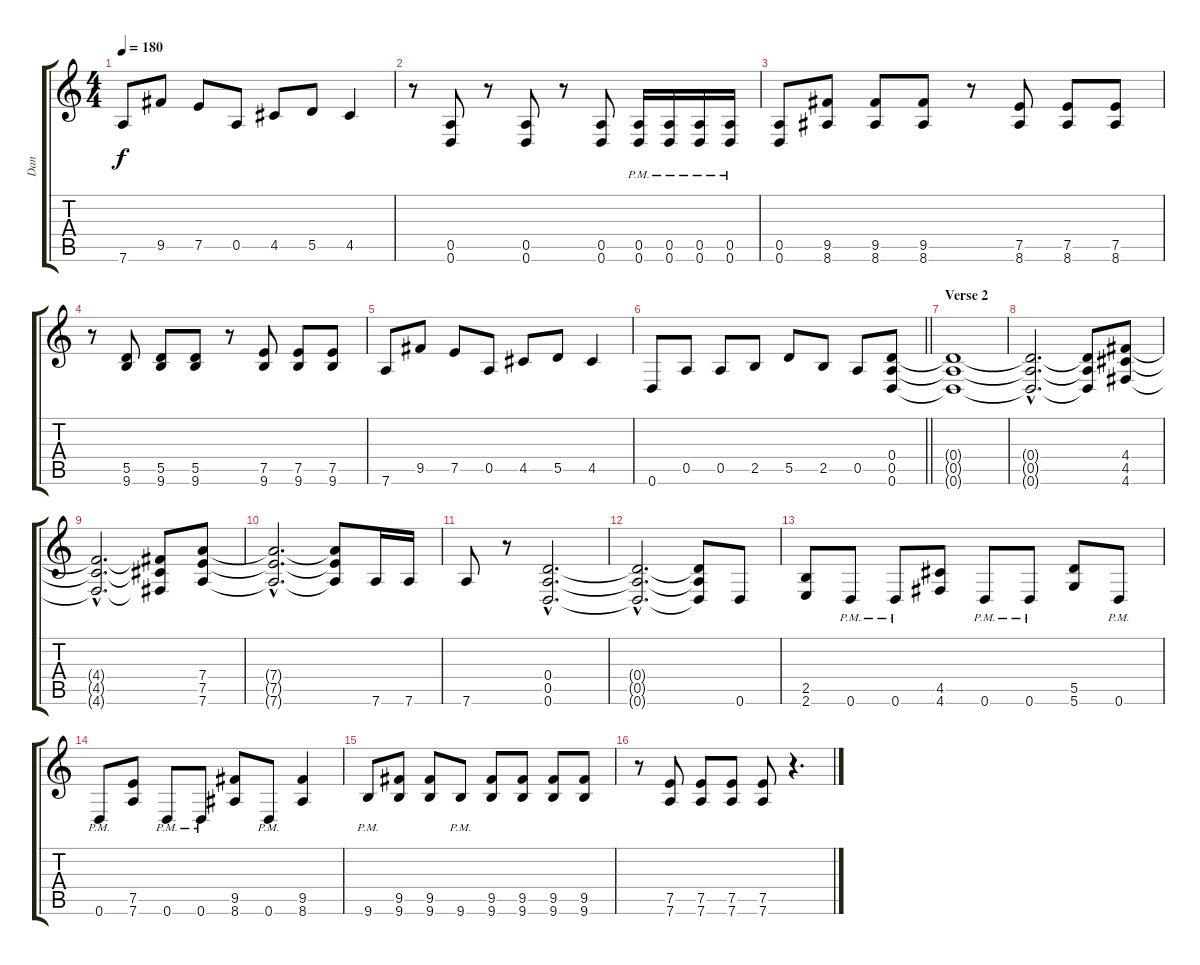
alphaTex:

\track ("Dan" "Dan") {instrument overdrivenguitar}
\staff {score tabs}
\tuning (E4 B3 G3 D3 A2 D2) {hide}
\ts (4 4)
\tempo 180
\clef g2
\ks c
7.6.8{dy f} 9.5.8 7.5.8 0.5.8 4.5.8 5.5.8 4.5.4 |
r.8 (0.5 0.6).8 r.8 (0.5 0.6).8 r.8 (0.5 0.6).8 (0.5{pm} 0.6{pm}).16 (0.5{pm} 0.6{pm}).16 (0.5{pm} 0.6{pm}).16 (0.5{pm} 0.6{pm}).16 |
(0.5 0.6).8 (9.5 8.6).8 (9.5 8.6).8 (9.5 8.6).8 r.8 (7.5 8.6).8 (7.5 8.6).8 (7.5 8.6).8 |
r.8 (5.5 9.6).8 (5.5 9.6).8 (5.5 9.6).8 r.8 (7.5 9.6).8 (7.5 9.6).8 (7.5 9.6).8 |
7.6.8 9.5.8 7.5.8 0.5.8 4.5.8 5.5.8 4.5.4 |
\barLineRight lightlight
0.6.8 0.5.8 0.5.8 2.5.8 5.5.8 2.5.8 0.5.8 (0.4 0.5 0.6).8 |
\section ("" "Verse 2")
(0.4{t} 0.5{t} 0.6{t}).1 |
(0.4{hac t} 0.5{hac t} 0.6{hac t}).2{d} (0.4{t} 0.5{t} 0.6{t}).8 (4.4 4.5 4.6).8 |
(4.4{hac t} 4.5{hac t} 4.6{hac t}).2{d} (4.4{t} 4.5{t} 4.6{t}).8 (7.4 7.5 7.6).8 |
(7.4{hac t} 7.5{hac t} 7.6{hac t}).2{d} (7.4{t} 7.5{t} 7.6{t}).8 7.6.16 7.6.16 |
7.6.8 r.8 (0.4{hac} 0.5{hac} 0.6{hac}).2{d} |
(0.4{hac t} 0.5{hac t} 0.6{hac t}).2{d} (0.4{t} 0.5{t} 0.6{t}).8 0.6.8 |
(2.5 2.6).8 0.6{pm}.8 0.6{pm}.8 (4.5 4.6).8 0.6{pm}.8 0.6{pm}.8 (5.5 5.6).8 0.6{pm}.8 |
0.6{pm}.8 (7.5 7.6).8 0.6{pm}.8 0.6{pm}.8 (9.5 8.6).8 0.6{pm}.8 (9.5 8.6).4 |
9.6{pm}.8 (9.5 9.6).8 (9.5 9.6).8 9.6{pm}.8 (9.5 9.6).8 (9.5 9.6).8 (9.5 9.6).8 (9.5 9.6).8 |
r.8 (7.5 7.6).8 (7.5 7.6).8 (7.5 7.6).8 (7.5 7.6).8 r.4{d}
